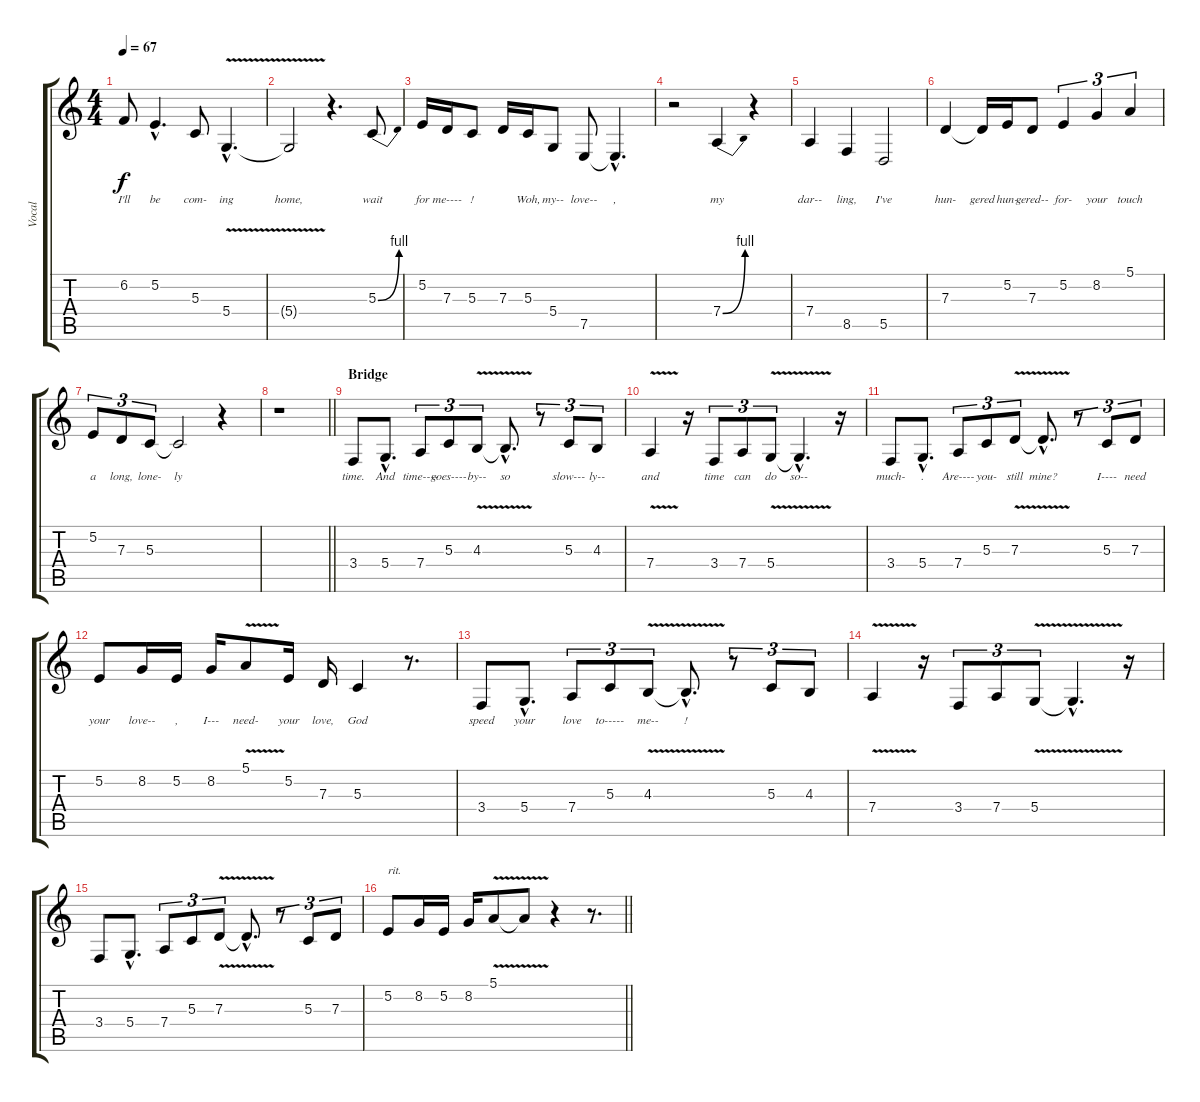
\track ("Vocal" "Vocal") {instrument altosax}
\staff {score tabs}
\tuning (E4 B3 G3 D3 A2 E2) {hide}
\ts (4 4)
\tempo 67
\clef g2
\ks c
6.2.8{lyrics (0 "I'll") lyrics (1 "") lyrics (2 "") lyrics (3 "") lyrics (4 "") dy f} 5.2{hac}.4{d lyrics (0 "be") lyrics (1 "") lyrics (2 "") lyrics (3 "") lyrics (4 "")} 5.3.8{lyrics (0 "com-") lyrics (1 "") lyrics (2 "") lyrics (3 "") lyrics (4 "")} 5.4{v hac}.4{d lyrics (0 "ing") lyrics (1 "") lyrics (2 "") lyrics (3 "") lyrics (4 "")} |
5.4{t}.2{lyrics (0 "home,") lyrics (1 "") lyrics (2 "") lyrics (3 "") lyrics (4 "")} r.4{d} 5.3{be (bend 0 0 60 4)}.8{lyrics (0 "wait") lyrics (1 "") lyrics (2 "") lyrics (3 "") lyrics (4 "")} |
5.2.16{lyrics (0 "for") lyrics (1 "") lyrics (2 "") lyrics (3 "") lyrics (4 "")} 7.3.16{lyrics (0 "me----") lyrics (1 "") lyrics (2 "") lyrics (3 "") lyrics (4 "")} 5.3.8{lyrics (0 "!") lyrics (1 "") lyrics (2 "") lyrics (3 "") lyrics (4 "")} 7.3.16{lyrics (0 "") lyrics (1 "") lyrics (2 "") lyrics (3 "") lyrics (4 "")} 5.3.16{lyrics (0 "Woh,") lyrics (1 "") lyrics (2 "") lyrics (3 "") lyrics (4 "")} 5.4.8{lyrics (0 "my--") lyrics (1 "") lyrics (2 "") lyrics (3 "") lyrics (4 "")} 7.5.8{lyrics (0 "love--") lyrics (1 "") lyrics (2 "") lyrics (3 "") lyrics (4 "")} 7.5{hac t}.4{d lyrics (0 ",") lyrics (1 "") lyrics (2 "") lyrics (3 "") lyrics (4 "")} |
r.2 7.4{be (bend 0 0 60 4)}.4{lyrics (0 "my") lyrics (1 "") lyrics (2 "") lyrics (3 "") lyrics (4 "")} r.4 |
7.4.4{lyrics (0 "dar--") lyrics (1 "") lyrics (2 "") lyrics (3 "") lyrics (4 "")} 8.5.4{lyrics (0 "ling,") lyrics (1 "") lyrics (2 "") lyrics (3 "") lyrics (4 "")} 5.5.2{lyrics (0 "I've") lyrics (1 "") lyrics (2 "") lyrics (3 "") lyrics (4 "")} |
7.3.4{lyrics (0 "hun-") lyrics (1 "") lyrics (2 "") lyrics (3 "") lyrics (4 "")} 7.3{t}.16{lyrics (0 "gered") lyrics (1 "") lyrics (2 "") lyrics (3 "") lyrics (4 "")} 5.2.16{lyrics (0 "hun-") lyrics (1 "") lyrics (2 "") lyrics (3 "") lyrics (4 "")} 7.3.8{lyrics (0 "gered--") lyrics (1 "") lyrics (2 "") lyrics (3 "") lyrics (4 "")} 5.2.4{tu (3 2) lyrics (0 "for-") lyrics (1 "") lyrics (2 "") lyrics (3 "") lyrics (4 "")} 8.2.4{tu (3 2) lyrics (0 "your") lyrics (1 "") lyrics (2 "") lyrics (3 "") lyrics (4 "")} 5.1.4{tu (3 2) lyrics (0 "touch") lyrics (1 "") lyrics (2 "") lyrics (3 "") lyrics (4 "")} |
5.2.8{tu (3 2) lyrics (0 "a") lyrics (1 "") lyrics (2 "") lyrics (3 "") lyrics (4 "")} 7.3.8{tu (3 2) lyrics (0 "long,") lyrics (1 "") lyrics (2 "") lyrics (3 "") lyrics (4 "")} 5.3.8{tu (3 2) lyrics (0 "lone-") lyrics (1 "") lyrics (2 "") lyrics (3 "") lyrics (4 "")} 5.3{t}.2{lyrics (0 "ly") lyrics (1 "") lyrics (2 "") lyrics (3 "") lyrics (4 "")} r.4 |
\barLineRight lightlight
r.1 |
\section ("" "Bridge")
3.4.8{lyrics (0 "time.") lyrics (1 "") lyrics (2 "") lyrics (3 "") lyrics (4 "")} 5.4{hac}.8{d lyrics (0 "And") lyrics (1 "") lyrics (2 "") lyrics (3 "") lyrics (4 "")} 7.4.8{tu (3 2) lyrics (0 "time----") lyrics (1 "") lyrics (2 "") lyrics (3 "") lyrics (4 "")} 5.3.8{tu (3 2) lyrics (0 "goes----") lyrics (1 "") lyrics (2 "") lyrics (3 "") lyrics (4 "")} 4.3{v}.8{tu (3 2) lyrics (0 "by--") lyrics (1 "") lyrics (2 "") lyrics (3 "") lyrics (4 "")} 4.3{hac t}.8{d lyrics (0 "so") lyrics (1 "") lyrics (2 "") lyrics (3 "") lyrics (4 "")} r.8{tu (3 2)} 5.3.8{tu (3 2) lyrics (0 "slow---") lyrics (1 "") lyrics (2 "") lyrics (3 "") lyrics (4 "")} 4.3.8{tu (3 2) lyrics (0 "ly--") lyrics (1 "") lyrics (2 "") lyrics (3 "") lyrics (4 "")} |
7.4{v}.4{lyrics (0 "and") lyrics (1 "") lyrics (2 "") lyrics (3 "") lyrics (4 "")} r.16 3.4.8{tu (3 2) lyrics (0 "time") lyrics (1 "") lyrics (2 "") lyrics (3 "") lyrics (4 "")} 7.4.8{tu (3 2) lyrics (0 "can") lyrics (1 "") lyrics (2 "") lyrics (3 "") lyrics (4 "")} 5.4{v}.8{tu (3 2) lyrics (0 "do") lyrics (1 "") lyrics (2 "") lyrics (3 "") lyrics (4 "")} 5.4{hac t}.4{d lyrics (0 "so--") lyrics (1 "") lyrics (2 "") lyrics (3 "") lyrics (4 "")} r.16 |
3.4.8{lyrics (0 "much-") lyrics (1 "") lyrics (2 "") lyrics (3 "") lyrics (4 "")} 5.4{hac}.8{d lyrics (0 ".") lyrics (1 "") lyrics (2 "") lyrics (3 "") lyrics (4 "")} 7.4.8{tu (3 2) lyrics (0 "Are----") lyrics (1 "") lyrics (2 "") lyrics (3 "") lyrics (4 "")} 5.3.8{tu (3 2) lyrics (0 "you-") lyrics (1 "") lyrics (2 "") lyrics (3 "") lyrics (4 "")} 7.3{v}.8{tu (3 2) lyrics (0 "still") lyrics (1 "") lyrics (2 "") lyrics (3 "") lyrics (4 "")} 7.3{hac t}.8{d lyrics (0 "mine?") lyrics (1 "") lyrics (2 "") lyrics (3 "") lyrics (4 "")} r.8{tu (3 2)} 5.3.8{tu (3 2) lyrics (0 "I----") lyrics (1 "") lyrics (2 "") lyrics (3 "") lyrics (4 "")} 7.3.8{tu (3 2) lyrics (0 "need") lyrics (1 "") lyrics (2 "") lyrics (3 "") lyrics (4 "")} |
5.2.8{lyrics (0 "your") lyrics (1 "") lyrics (2 "") lyrics (3 "") lyrics (4 "")} 8.2.16{lyrics (0 "love--") lyrics (1 "") lyrics (2 "") lyrics (3 "") lyrics (4 "")} 5.2.16{lyrics (0 ",") lyrics (1 "") lyrics (2 "") lyrics (3 "") lyrics (4 "")} 8.2.16{lyrics (0 "I---") lyrics (1 "") lyrics (2 "") lyrics (3 "") lyrics (4 "")} 5.1{v}.8{lyrics (0 "need-") lyrics (1 "") lyrics (2 "") lyrics (3 "") lyrics (4 "")} 5.2.16{lyrics (0 "your") lyrics (1 "") lyrics (2 "") lyrics (3 "") lyrics (4 "")} 7.3.16{lyrics (0 "love,") lyrics (1 "") lyrics (2 "") lyrics (3 "") lyrics (4 "")} 5.3.4{lyrics (0 "God") lyrics (1 "") lyrics (2 "") lyrics (3 "") lyrics (4 "")} r.8{d} |
3.4.8{lyrics (0 "speed") lyrics (1 "") lyrics (2 "") lyrics (3 "") lyrics (4 "")} 5.4{hac}.8{d lyrics (0 "your") lyrics (1 "") lyrics (2 "") lyrics (3 "") lyrics (4 "")} 7.4.8{tu (3 2) lyrics (0 "love") lyrics (1 "") lyrics (2 "") lyrics (3 "") lyrics (4 "")} 5.3.8{tu (3 2) lyrics (0 "to-----") lyrics (1 "") lyrics (2 "") lyrics (3 "") lyrics (4 "")} 4.3{v}.8{tu (3 2) lyrics (0 "me--") lyrics (1 "") lyrics (2 "") lyrics (3 "") lyrics (4 "")} 4.3{hac t}.8{d lyrics (0 "!") lyrics (1 "") lyrics (2 "") lyrics (3 "") lyrics (4 "")} r.8{tu (3 2)} 5.3.8{tu (3 2)} 4.3.8{tu (3 2)} |
7.4{v}.4 r.16 3.4.8{tu (3 2)} 7.4.8{tu (3 2)} 5.4{v}.8{tu (3 2)} 5.4{hac t}.4{d} r.16 |
3.4.8 5.4{hac}.8{d} 7.4.8{tu (3 2)} 5.3.8{tu (3 2)} 7.3{v}.8{tu (3 2)} 7.3{hac t}.8{d} r.8{tu (3 2)} 5.3.8{tu (3 2)} 7.3.8{tu (3 2)} |
\barLineRight lightlight
5.2.8{txt "rit."} 8.2.16 5.2.16 8.2.16 5.1{v}.8 5.1{t}.8 r.4 r.8{d}
